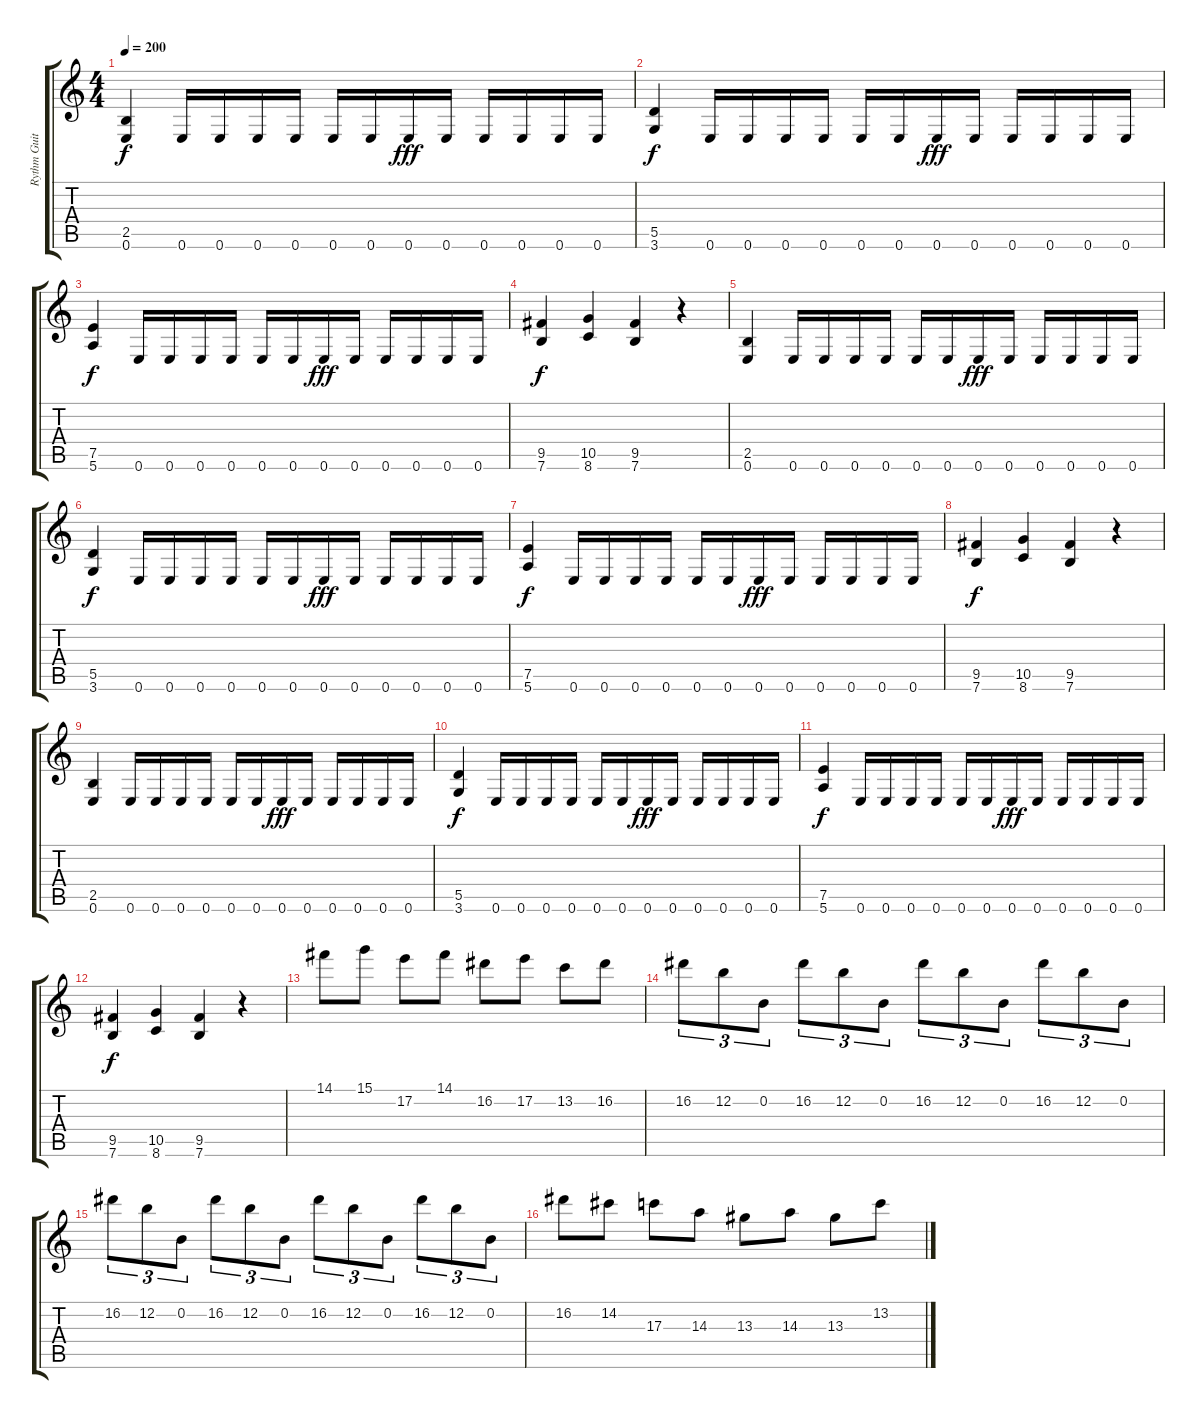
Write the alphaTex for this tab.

\track ("Rythm Guitar- Distortion" "Rythm Guit") {instrument distortionguitar}
\staff {score tabs}
\tuning (E4 B3 G3 D3 A2 E2) {hide}
\ts (4 4)
\tempo 200
\clef g2
\ks c
(2.5 0.6).4{dy f} 0.6.16 0.6.16 0.6.16 0.6.16 0.6.16 0.6.16 0.6.16{dy fff} 0.6.16 0.6.16 0.6.16 0.6.16 0.6.16 |
(5.5 3.6).4{dy f} 0.6.16 0.6.16 0.6.16 0.6.16 0.6.16 0.6.16 0.6.16{dy fff} 0.6.16 0.6.16 0.6.16 0.6.16 0.6.16 |
(7.5 5.6).4{dy f} 0.6.16 0.6.16 0.6.16 0.6.16 0.6.16 0.6.16 0.6.16{dy fff} 0.6.16 0.6.16 0.6.16 0.6.16 0.6.16 |
(9.5 7.6).4{dy f} (10.5 8.6).4 (9.5 7.6).4 r.4 |
(2.5 0.6).4 0.6.16 0.6.16 0.6.16 0.6.16 0.6.16 0.6.16 0.6.16{dy fff} 0.6.16 0.6.16 0.6.16 0.6.16 0.6.16 |
(5.5 3.6).4{dy f} 0.6.16 0.6.16 0.6.16 0.6.16 0.6.16 0.6.16 0.6.16{dy fff} 0.6.16 0.6.16 0.6.16 0.6.16 0.6.16 |
(7.5 5.6).4{dy f} 0.6.16 0.6.16 0.6.16 0.6.16 0.6.16 0.6.16 0.6.16{dy fff} 0.6.16 0.6.16 0.6.16 0.6.16 0.6.16 |
(9.5 7.6).4{dy f} (10.5 8.6).4 (9.5 7.6).4 r.4 |
(2.5 0.6).4 0.6.16 0.6.16 0.6.16 0.6.16 0.6.16 0.6.16 0.6.16{dy fff} 0.6.16 0.6.16 0.6.16 0.6.16 0.6.16 |
(5.5 3.6).4{dy f} 0.6.16 0.6.16 0.6.16 0.6.16 0.6.16 0.6.16 0.6.16{dy fff} 0.6.16 0.6.16 0.6.16 0.6.16 0.6.16 |
(7.5 5.6).4{dy f} 0.6.16 0.6.16 0.6.16 0.6.16 0.6.16 0.6.16 0.6.16{dy fff} 0.6.16 0.6.16 0.6.16 0.6.16 0.6.16 |
(9.5 7.6).4{dy f} (10.5 8.6).4 (9.5 7.6).4 r.4 |
14.1.8 15.1.8 17.2.8 14.1.8 16.2.8 17.2.8 13.2.8 16.2.8 |
16.2.8{tu (3 2)} 12.2.8{tu (3 2)} 0.2.8{tu (3 2)} 16.2.8{tu (3 2)} 12.2.8{tu (3 2)} 0.2.8{tu (3 2)} 16.2.8{tu (3 2)} 12.2.8{tu (3 2)} 0.2.8{tu (3 2)} 16.2.8{tu (3 2)} 12.2.8{tu (3 2)} 0.2.8{tu (3 2)} |
16.2.8{tu (3 2)} 12.2.8{tu (3 2)} 0.2.8{tu (3 2)} 16.2.8{tu (3 2)} 12.2.8{tu (3 2)} 0.2.8{tu (3 2)} 16.2.8{tu (3 2)} 12.2.8{tu (3 2)} 0.2.8{tu (3 2)} 16.2.8{tu (3 2)} 12.2.8{tu (3 2)} 0.2.8{tu (3 2)} |
16.2.8 14.2.8 17.3.8 14.3.8 13.3.8 14.3.8 13.3.8 13.2.8
